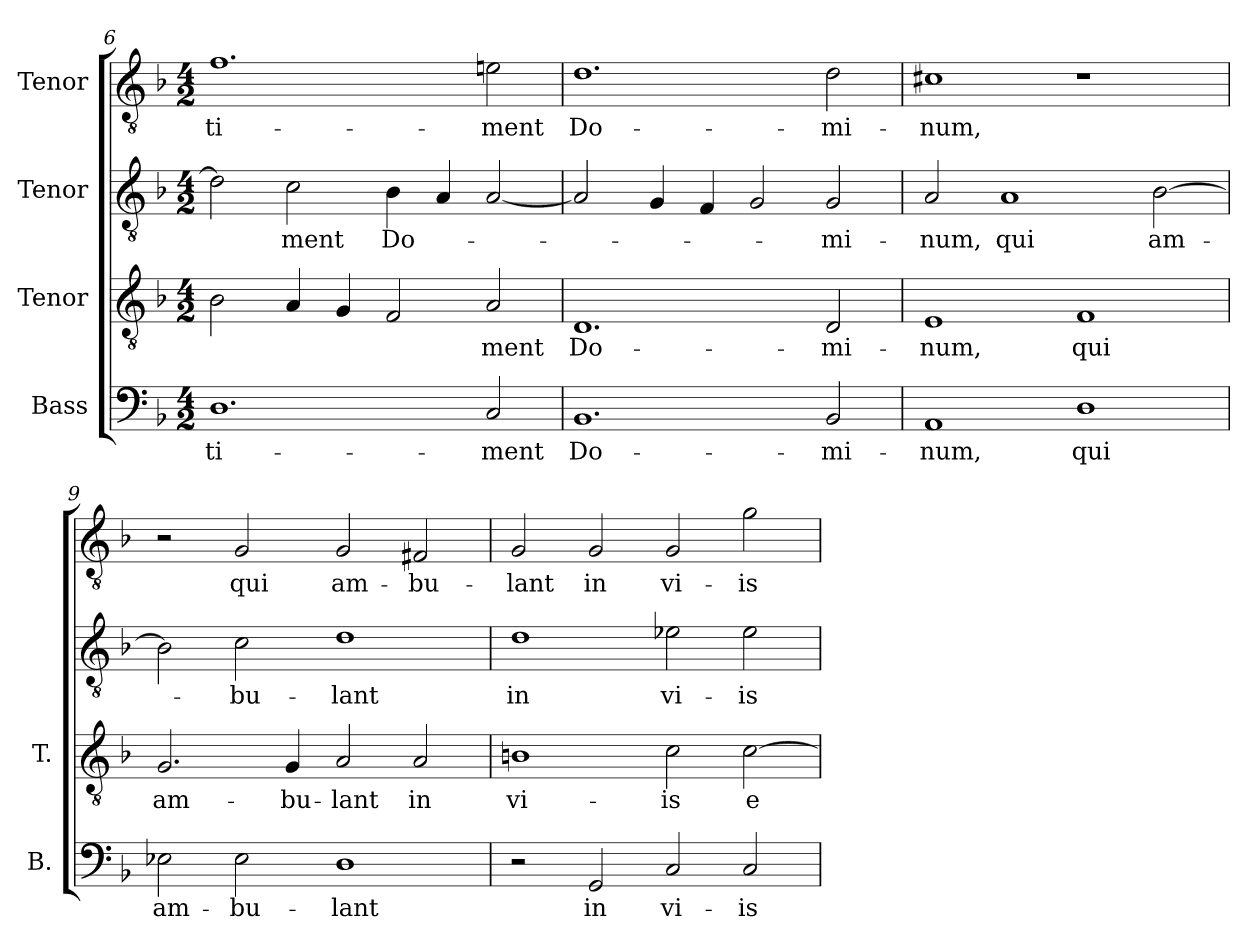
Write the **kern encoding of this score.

**kern	**text	**kern	**text	**kern	**text	**kern	**text
*part4	*part4	*part3	*part3	*part2	*part2	*part1	*part1
*staff4	*staff4	*staff3	*staff3	*staff2	*staff2	*staff1	*staff1
*I"Bass	*	*I"Tenor	*	*I"Tenor	*	*I"Tenor	*
*I'B.	*	*I'T.	*	*	*	*	*
*clefF4	*	*clefGv2	*	*clefGv2	*	*clefGv2	*
*	*	*ITrd7c12	*	*ITrd7c12	*	*ITrd7c12	*
*k[b-]	*	*k[b-]	*	*k[b-]	*	*k[b-]	*
*F:	*	*F:	*	*F:	*	*F:	*
*M4/2	*	*M4/2	*	*M4/2	*	*M4/2	*
=6	=6	=6	=6	=6	=6	=6	=6
!	!LO:LY:b:color=#000000	!	!	!	!	!	!
!	!	!	!	!	!	!	!LO:LY:b:color=#000000
1.Di	ti-	2BB-i\	.	2Di\]	.	1.Fi	ti-
!	!	!	!	!	!LO:LY:b:color=#000000	!	!
.	.	4AAi/	.	2Ci\	-ment	.	.
.	.	4GGi/	.	.	.	.	.
!	!	!	!	!	!LO:LY:b:color=#000000	!	!
.	.	2FFi/	.	4BB-i\	Do-	.	.
.	.	.	.	4AAi/	.	.	.
!	!LO:LY:b:color=#000000	!	!	!	!	!	!
!	!	!	!LO:LY:b:color=#000000	!	!	!	!
!	!	!	!	!	!	!	!LO:LY:b:color=#000000
2Ci/	-ment	2AAi/	-ment	[2AAi/	.	2Eni\	-ment
!!LO:LB:g=z
=7	=7	=7	=7	=7	=7	=7	=7
!	!LO:LY:b:color=#000000	!	!	!	!	!	!
!	!	!	!LO:LY:b:color=#000000	!	!	!	!
!	!	!	!	!	!	!	!LO:LY:b:color=#000000
1.BB-i	Do-	1.DDi	Do-	2AAi/]	.	1.Di	Do-
.	.	.	.	4GGi/	.	.	.
.	.	.	.	4FFi/	.	.	.
.	.	.	.	2GGi/	.	.	.
!	!LO:LY:b:color=#000000	!	!	!	!	!	!
!	!	!	!LO:LY:b:color=#000000	!	!	!	!
!	!	!	!	!	!LO:LY:b:color=#000000	!	!
!	!	!	!	!	!	!	!LO:LY:b:color=#000000
2BB-i/	-mi-	2DDi/	-mi-	2GGi/	-mi-	2Di\	-mi-
=8	=8	=8	=8	=8	=8	=8	=8
!	!LO:LY:b:color=#000000	!	!	!	!	!	!
!	!	!	!LO:LY:b:color=#000000	!	!	!	!
!	!	!	!	!	!LO:LY:b:color=#000000	!	!
!	!	!	!	!	!	!	!LO:LY:b:color=#000000
1AAi	-num,	1EEi	-num,	2AAi/	-num,	1C#Xi	-num,
!	!	!	!	!	!LO:LY:b:color=#000000	!	!
.	.	.	.	1AAi	qui	.	.
!	!LO:LY:b:color=#000000	!	!	!	!	!	!
!	!	!	!LO:LY:b:color=#000000	!	!	!	!
1Di	qui	1FFi	qui	.	.	1r	.
!	!	!	!	!	!LO:LY:b:color=#000000	!	!
.	.	.	.	[2BB-i\	am-	.	.
=9	=9	=9	=9	=9	=9	=9	=9
!	!LO:LY:b:color=#000000	!	!	!	!	!	!
!	!	!	!LO:LY:b:color=#000000	!	!	!	!
2E-Xi\	am-	2.GGi/	am-	2BB-i\]	.	2r	.
!	!LO:LY:b:color=#000000	!	!	!	!	!	!
!	!	!	!	!	!LO:LY:b:color=#000000	!	!
!	!	!	!	!	!	!	!LO:LY:b:color=#000000
2E-i\	-bu-	.	.	2Ci\	-bu-	2GGi/	qui
!	!	!	!LO:LY:b:color=#000000	!	!	!	!
.	.	4GGi/	-bu-	.	.	.	.
!	!LO:LY:b:color=#000000	!	!	!	!	!	!
!	!	!	!LO:LY:b:color=#000000	!	!	!	!
!	!	!	!	!	!LO:LY:b:color=#000000	!	!
!	!	!	!	!	!	!	!LO:LY:b:color=#000000
1Di	-lant	2AAi/	-lant	1Di	-lant	2GGi/	am-
!	!	!	!LO:LY:b:color=#000000	!	!	!	!
!	!	!	!	!	!	!	!LO:LY:b:color=#000000
.	.	2AAi/	in	.	.	2FF#Xi/	-bu-
=10	=10	=10	=10	=10	=10	=10	=10
!	!	!	!LO:LY:b:color=#000000	!	!	!	!
!	!	!	!	!	!LO:LY:b:color=#000000	!	!
!	!	!	!	!	!	!	!LO:LY:b:color=#000000
2r	.	1BBni	vi-	1Di	in	2GGi/	-lant
!	!LO:LY:b:color=#000000	!	!	!	!	!	!
!	!	!	!	!	!	!	!LO:LY:b:color=#000000
2GGi/	in	.	.	.	.	2GGi/	in
!	!LO:LY:b:color=#000000	!	!	!	!	!	!
!	!	!	!LO:LY:b:color=#000000	!	!	!	!
!	!	!	!	!	!LO:LY:b:color=#000000	!	!
!	!	!	!	!	!	!	!LO:LY:b:color=#000000
2Ci/	vi-	2Ci\	-is	2E-Xi\	vi-	2GGi/	vi-
!	!LO:LY:b:color=#000000	!	!	!	!	!	!
!	!	!	!LO:LY:b:color=#000000	!	!	!	!
!	!	!	!	!	!LO:LY:b:color=#000000	!	!
!	!	!	!	!	!	!	!LO:LY:b:color=#000000
2Ci/	-is	[2Ci\	e-	2E-i\	-is	2Gi\	-is
=	=	=	=	=	=	=	=
*-	*-	*-	*-	*-	*-	*-	*-
